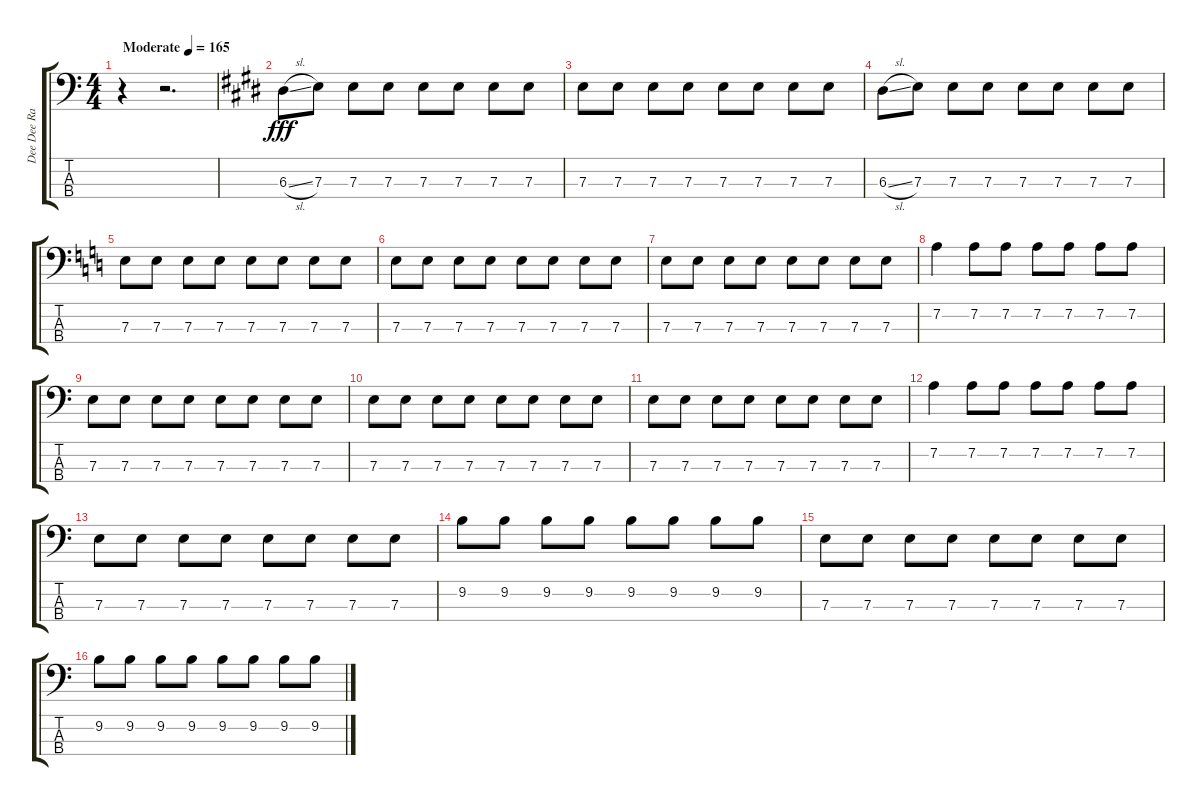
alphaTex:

\track ("Dee Dee Ramone\n" "Dee Dee Ra") {instrument electricbasspick}
\staff {score tabs}
\tuning (G2 D2 A1 E1) {hide}
\ts (4 4)
\tempo (165 "Moderate")
\clef f4
\ks c
r.4{dy fff instrument electricbasspick} r.2{d} |
\ks e
6.3{sl}.8 7.3.8 7.3.8 7.3.8 7.3.8 7.3.8 7.3.8 7.3.8 |
7.3.8 7.3.8 7.3.8 7.3.8 7.3.8 7.3.8 7.3.8 7.3.8 |
6.3{sl}.8 7.3.8 7.3.8 7.3.8 7.3.8 7.3.8 7.3.8 7.3.8 |
\ks c
7.3.8 7.3.8 7.3.8 7.3.8 7.3.8 7.3.8 7.3.8 7.3.8 |
7.3.8 7.3.8 7.3.8 7.3.8 7.3.8 7.3.8 7.3.8 7.3.8 |
7.3.8 7.3.8 7.3.8 7.3.8 7.3.8 7.3.8 7.3.8 7.3.8 |
7.2.4 7.2.8 7.2.8 7.2.8 7.2.8 7.2.8 7.2.8 |
7.3.8 7.3.8 7.3.8 7.3.8 7.3.8 7.3.8 7.3.8 7.3.8 |
7.3.8 7.3.8 7.3.8 7.3.8 7.3.8 7.3.8 7.3.8 7.3.8 |
7.3.8 7.3.8 7.3.8 7.3.8 7.3.8 7.3.8 7.3.8 7.3.8 |
7.2.4 7.2.8 7.2.8 7.2.8 7.2.8 7.2.8 7.2.8 |
7.3.8 7.3.8 7.3.8 7.3.8 7.3.8 7.3.8 7.3.8 7.3.8 |
9.2.8 9.2.8 9.2.8 9.2.8 9.2.8 9.2.8 9.2.8 9.2.8 |
7.3.8 7.3.8 7.3.8 7.3.8 7.3.8 7.3.8 7.3.8 7.3.8 |
9.2.8 9.2.8 9.2.8 9.2.8 9.2.8 9.2.8 9.2.8 9.2.8
